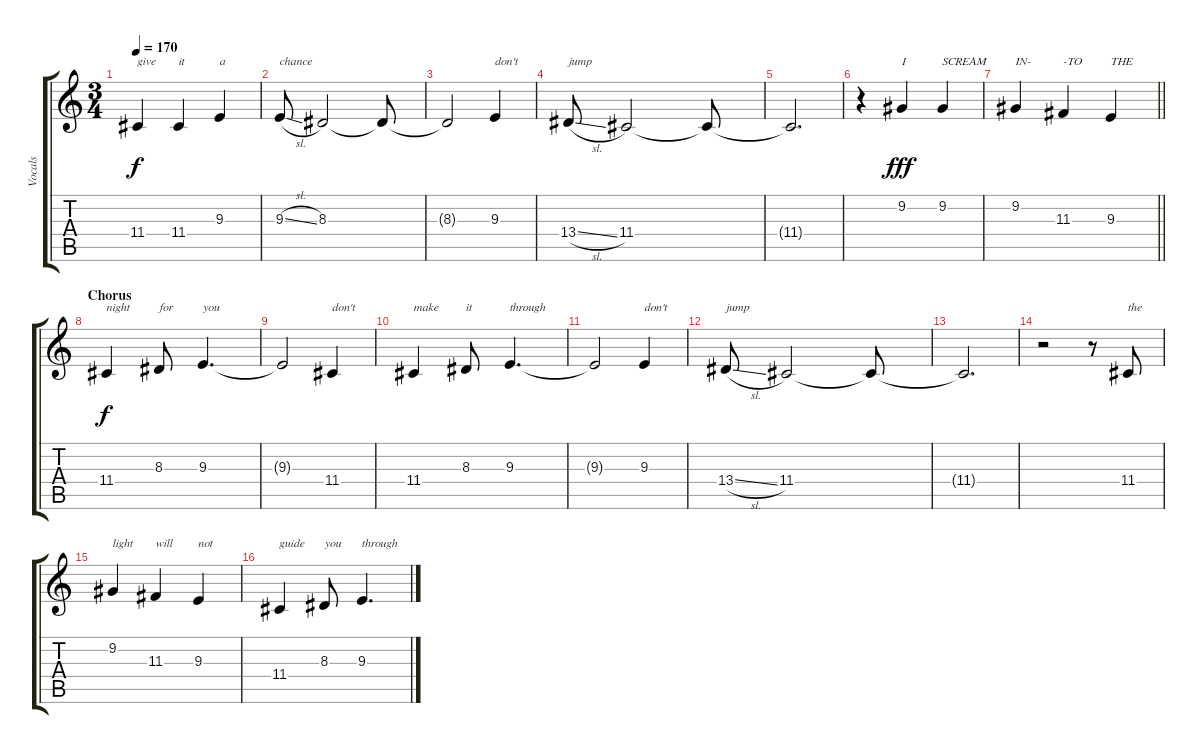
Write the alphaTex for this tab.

\track ("Vocals" "Vocals") {instrument oboe}
\staff {score tabs}
\tuning (E4 B3 G3 D3 A2 E2) {hide}
\ts (3 4)
\tempo 170
\clef g2
\ks c
11.4.4{txt "give" dy f} 11.4.4{txt "it"} 9.3.4{txt "a"} |
9.3{sl}.8{txt "chance"} 8.3.2 8.3{t}.8 |
8.3{t}.2 9.3.4{txt "don't"} |
13.4{sl}.8{txt "jump"} 11.4.2 11.4{t}.8 |
11.4{t}.2{d} |
r.4 9.2.4{txt "I" dy fff} 9.2.4{txt "SCREAM"} |
\barLineRight lightlight
9.2.4{txt "IN-"} 11.3.4{txt "-TO"} 9.3.4{txt "THE"} |
\section ("" "Chorus")
11.4.4{txt "night" dy f} 8.3.8{txt "for"} 9.3.4{d txt "you"} |
9.3{t}.2 11.4.4{txt "don't"} |
11.4.4{txt "make"} 8.3.8{txt "it"} 9.3.4{d txt "through"} |
9.3{t}.2 9.3.4{txt "don't"} |
13.4{sl}.8{txt "jump"} 11.4.2 11.4{t}.8 |
11.4{t}.2{d} |
r.2 r.8 11.4.8{txt "the"} |
9.2.4{txt "light"} 11.3.4{txt "will"} 9.3.4{txt "not"} |
11.4.4{txt "guide"} 8.3.8{txt "you"} 9.3.4{d txt "through"}
